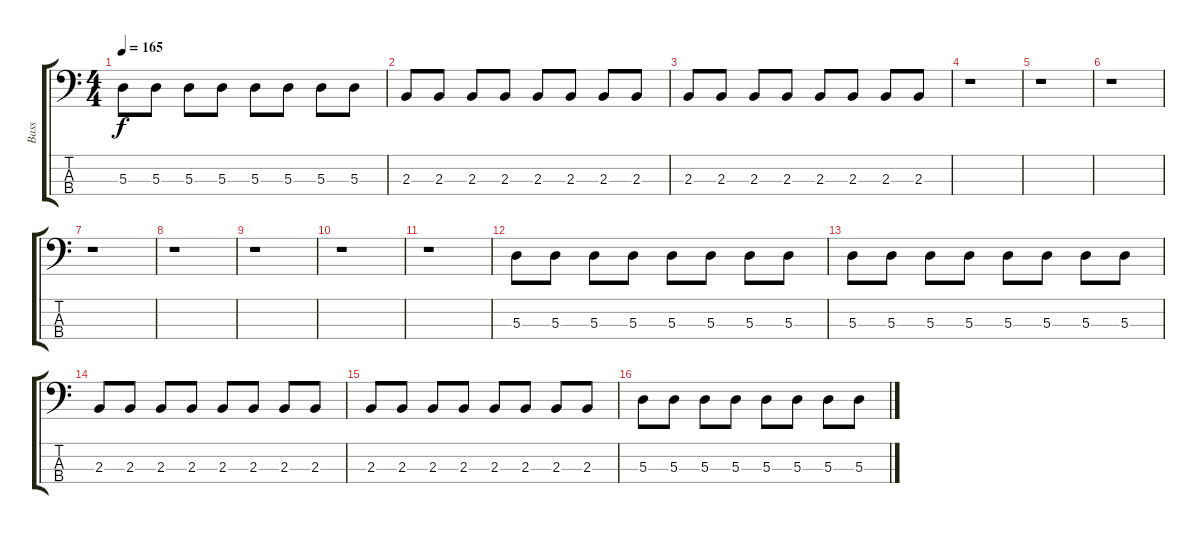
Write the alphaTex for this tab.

\track ("Bass" "Bass") {instrument electricbassfinger}
\staff {score tabs}
\tuning (G2 D2 A1 E1) {hide}
\ts (4 4)
\tempo 165
\clef f4
\ks c
5.3.8{dy f} 5.3.8 5.3.8 5.3.8 5.3.8 5.3.8 5.3.8 5.3.8 |
2.3.8 2.3.8 2.3.8 2.3.8 2.3.8 2.3.8 2.3.8 2.3.8 |
2.3.8 2.3.8 2.3.8 2.3.8 2.3.8 2.3.8 2.3.8 2.3.8 |
r.1 |
r.1 |
r.1 |
r.1 |
r.1 |
r.1 |
r.1 |
r.1 |
5.3.8 5.3.8 5.3.8 5.3.8 5.3.8 5.3.8 5.3.8 5.3.8 |
5.3.8 5.3.8 5.3.8 5.3.8 5.3.8 5.3.8 5.3.8 5.3.8 |
2.3.8 2.3.8 2.3.8 2.3.8 2.3.8 2.3.8 2.3.8 2.3.8 |
2.3.8 2.3.8 2.3.8 2.3.8 2.3.8 2.3.8 2.3.8 2.3.8 |
5.3.8 5.3.8 5.3.8 5.3.8 5.3.8 5.3.8 5.3.8 5.3.8
